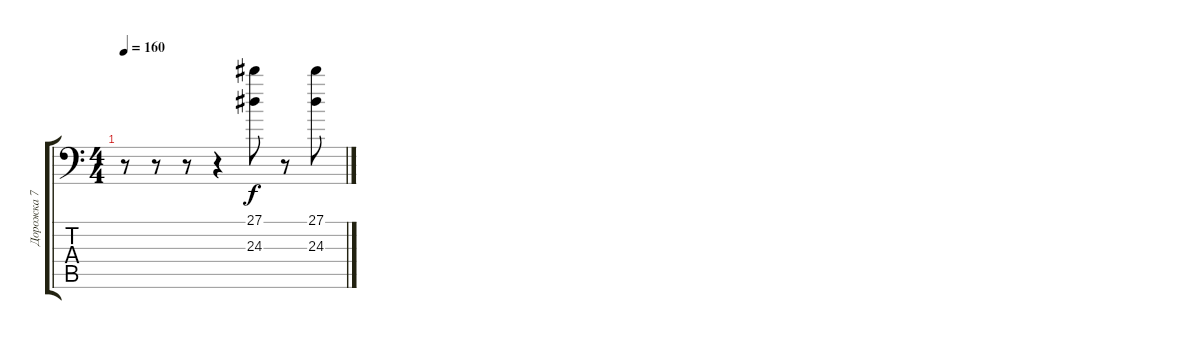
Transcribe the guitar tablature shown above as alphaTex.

\track ("Дорожка 7" "Дорожка 7") {instrument stringensemble1}
\staff {score tabs}
\tuning (C4 G3 Eb3 Bb2 F2 Bb1) {hide}
\ts (4 4)
\tempo 160
\clef f4
\ks c
r.8{dy f} r.8 r.8 r.4 (27.1 24.3).8 r.8 (27.1 24.3).8
